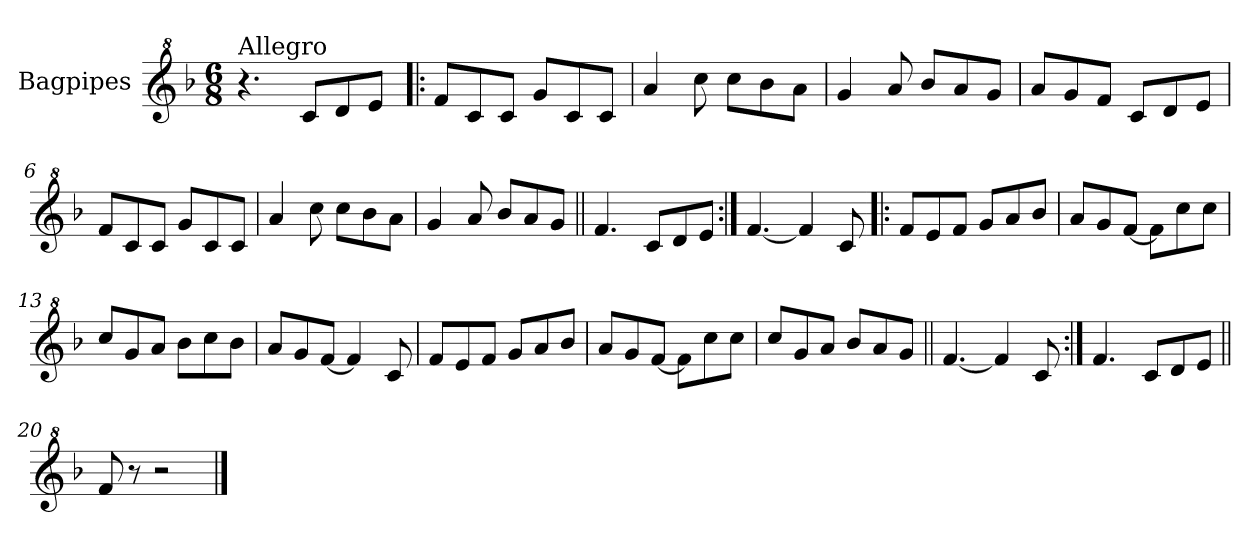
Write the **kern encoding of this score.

**kern
*part1
*staff1
*I"Bagpipes
*I'Bag
*clefG^2
*k[b-]
*F:
*M6/8
=1
!LO:TX:a:t=Allegro
4.r
8cc/L
8dd/
8ee/J
=2!|:
8ff/L
8cc/
8cc/J
8gg/L
8cc/
8cc/J
=3
4aa/
8ccc\
8ccc\L
8bb-\
8aa\J
=4
4gg/
8aa/
8bb-/L
8aa/
8gg/J
=5
8aa/L
8gg/
8ff/J
8cc/L
8dd/
8ee/J
=6
8ff/L
8cc/
8cc/J
8gg/L
8cc/
8cc/J
=7
4aa/
8ccc\
8ccc\L
8bb-\
8aa\J
=8
4gg/
8aa/
8bb-/L
8aa/
8gg/J
!!LO:LB:g=z
=9||
4.ff/
8cc/L
8dd/
8ee/J
=10:|!
[4.ff/
4ff/]
8cc/
=11!|:
8ff/L
8ee/
8ff/J
8gg/L
8aa/
8bb-/J
=12
8aa/L
8gg/
[8ff/J
8ff\L]
8ccc\
8ccc\J
=13
8ccc/L
8gg/
8aa/J
8bb-\L
8ccc\
8bb-\J
=14
8aa/L
8gg/
[8ff/J
4ff/]
8cc/
=15
8ff/L
8ee/
8ff/J
8gg/L
8aa/
8bb-/J
!!LO:LB:g=z
=16
8aa/L
8gg/
[8ff/J
8ff\L]
8ccc\
8ccc\J
=17
8ccc/L
8gg/
8aa/J
8bb-/L
8aa/
8gg/J
=18||
[4.ff/
4ff/]
8cc/
=19:|!
4.ff/
8cc/L
8dd/
8ee/J
=20||
8ff/
8r
2r
==
*-
